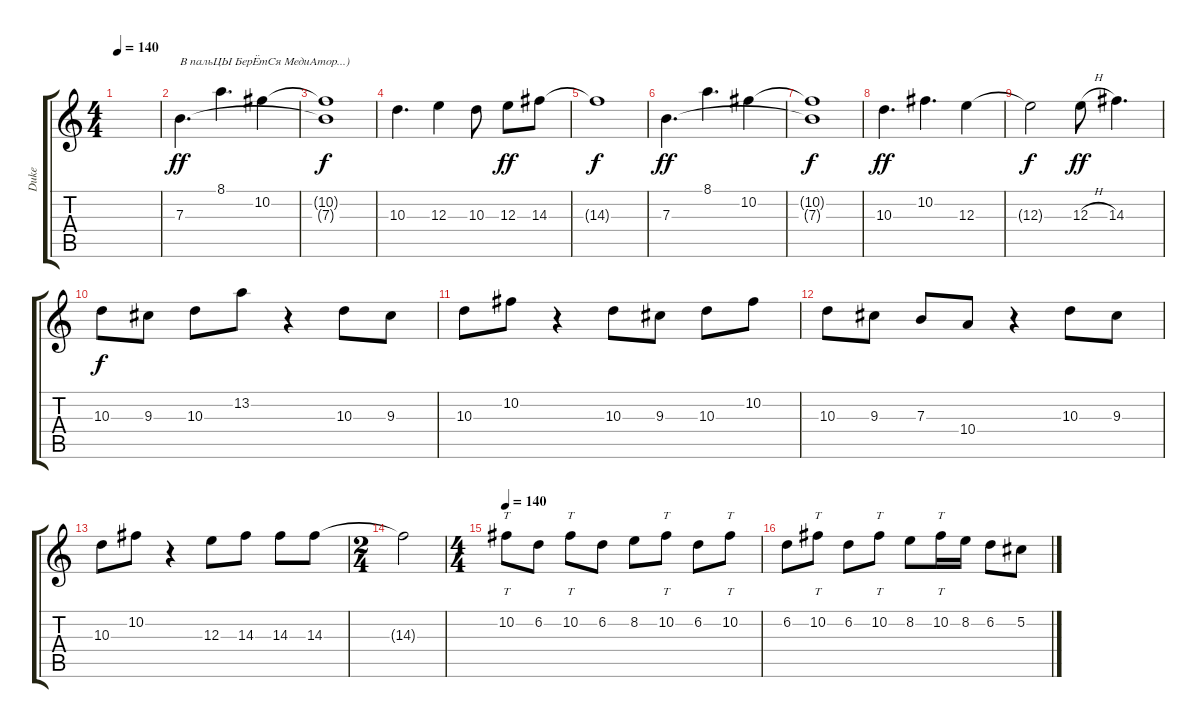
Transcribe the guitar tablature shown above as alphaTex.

\track ("Duke" "Duke") {instrument overdrivenguitar}
\staff {score tabs}
\tuning (Db4 Ab3 E3 B2 Gb2 B1) {hide}
\ts (4 4)
\tempo 140
\clef g2
\ks c
|
7.3.4{d txt "В пальЦЫ БерЁтСя МедиАтор...)" dy ff volume 11 instrument electricguitarjazz} 8.1.4{d} 10.2.4 |
(10.2{t} 7.3{t}).1{dy f} |
10.3.4{d} 12.3.4 10.3.8 12.3.8{dy ff} 14.3.8 |
14.3{t}.1{dy f} |
7.3.4{d dy ff} 8.1.4{d} 10.2.4 |
(10.2{t} 7.3{t}).1{dy f} |
10.3.4{d dy ff} 10.2.4{d} 12.3.4 |
12.3{t}.2{dy f} 12.3{h}.8{dy ff} 14.3.4{d} |
10.3.8{dy f volume 16 instrument overdrivenguitar} 9.3.8 10.3.8 13.2.8 r.4 10.3.8 9.3.8 |
10.3.8 10.2.8 r.4 10.3.8 9.3.8 10.3.8 10.2.8 |
10.3.8 9.3.8 7.3.8 10.4.8 r.4 10.3.8 9.3.8 |
10.3.8 10.2.8 r.4 12.3.8 14.3.8 14.3.8 14.3.8 |
\ts (2 4)
14.3{t}.2 |
\ts (4 4)
\tempo 140
10.2.8{tt volume 7} 6.2.8 10.2.8{tt} 6.2.8 8.2.8 10.2.8{tt} 6.2.8 10.2.8{tt} |
6.2.8 10.2.8{tt} 6.2.8 10.2.8{tt} 8.2.8 10.2.16{tt} 8.2.16 6.2.8 5.2.8
